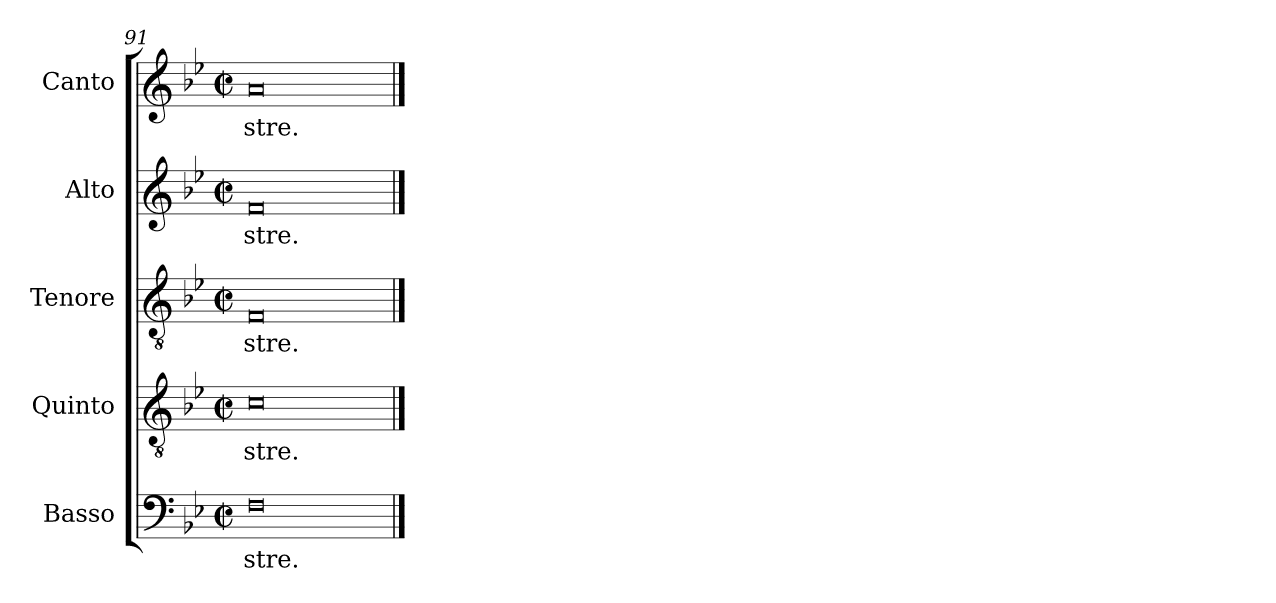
**kern	**text	**kern	**text	**kern	**text	**kern	**text	**kern	**text
*part5	*part5	*part4	*part4	*part3	*part3	*part2	*part2	*part1	*part1
*staff5	*staff5	*staff4	*staff4	*staff3	*staff3	*staff2	*staff2	*staff1	*staff1
*I"Basso	*	*I"Quinto	*	*I"Tenore	*	*I"Alto	*	*I"Canto	*
*clefF4	*	*clefGv2	*	*clefGv2	*	*clefG2	*	*clefG2	*
*k[b-e-]	*	*k[b-e-]	*	*k[b-e-]	*	*k[b-e-]	*	*k[b-e-]	*
*B-:	*	*B-:	*	*B-:	*	*B-:	*	*B-:	*
*M2/2	*	*M2/2	*	*M2/2	*	*M2/2	*	*M2/2	*
*met(c|)	*	*met(c|)	*	*met(c|)	*	*met(c|)	*	*met(c|)	*
=91	=91	=91	=91	=91	=91	=91	=91	=91	=91
!	!LO:LY:b	!	!LO:LY:b:cj	!	!LO:LY:b:cj	!	!LO:LY:b:cj	!	!LO:LY:b
0F	stre.	0c	stre.	0F	stre.	0f	-stre.	0a	stre.
==	==	==	==	==	==	==	==	==	==
*-	*-	*-	*-	*-	*-	*-	*-	*-	*-
